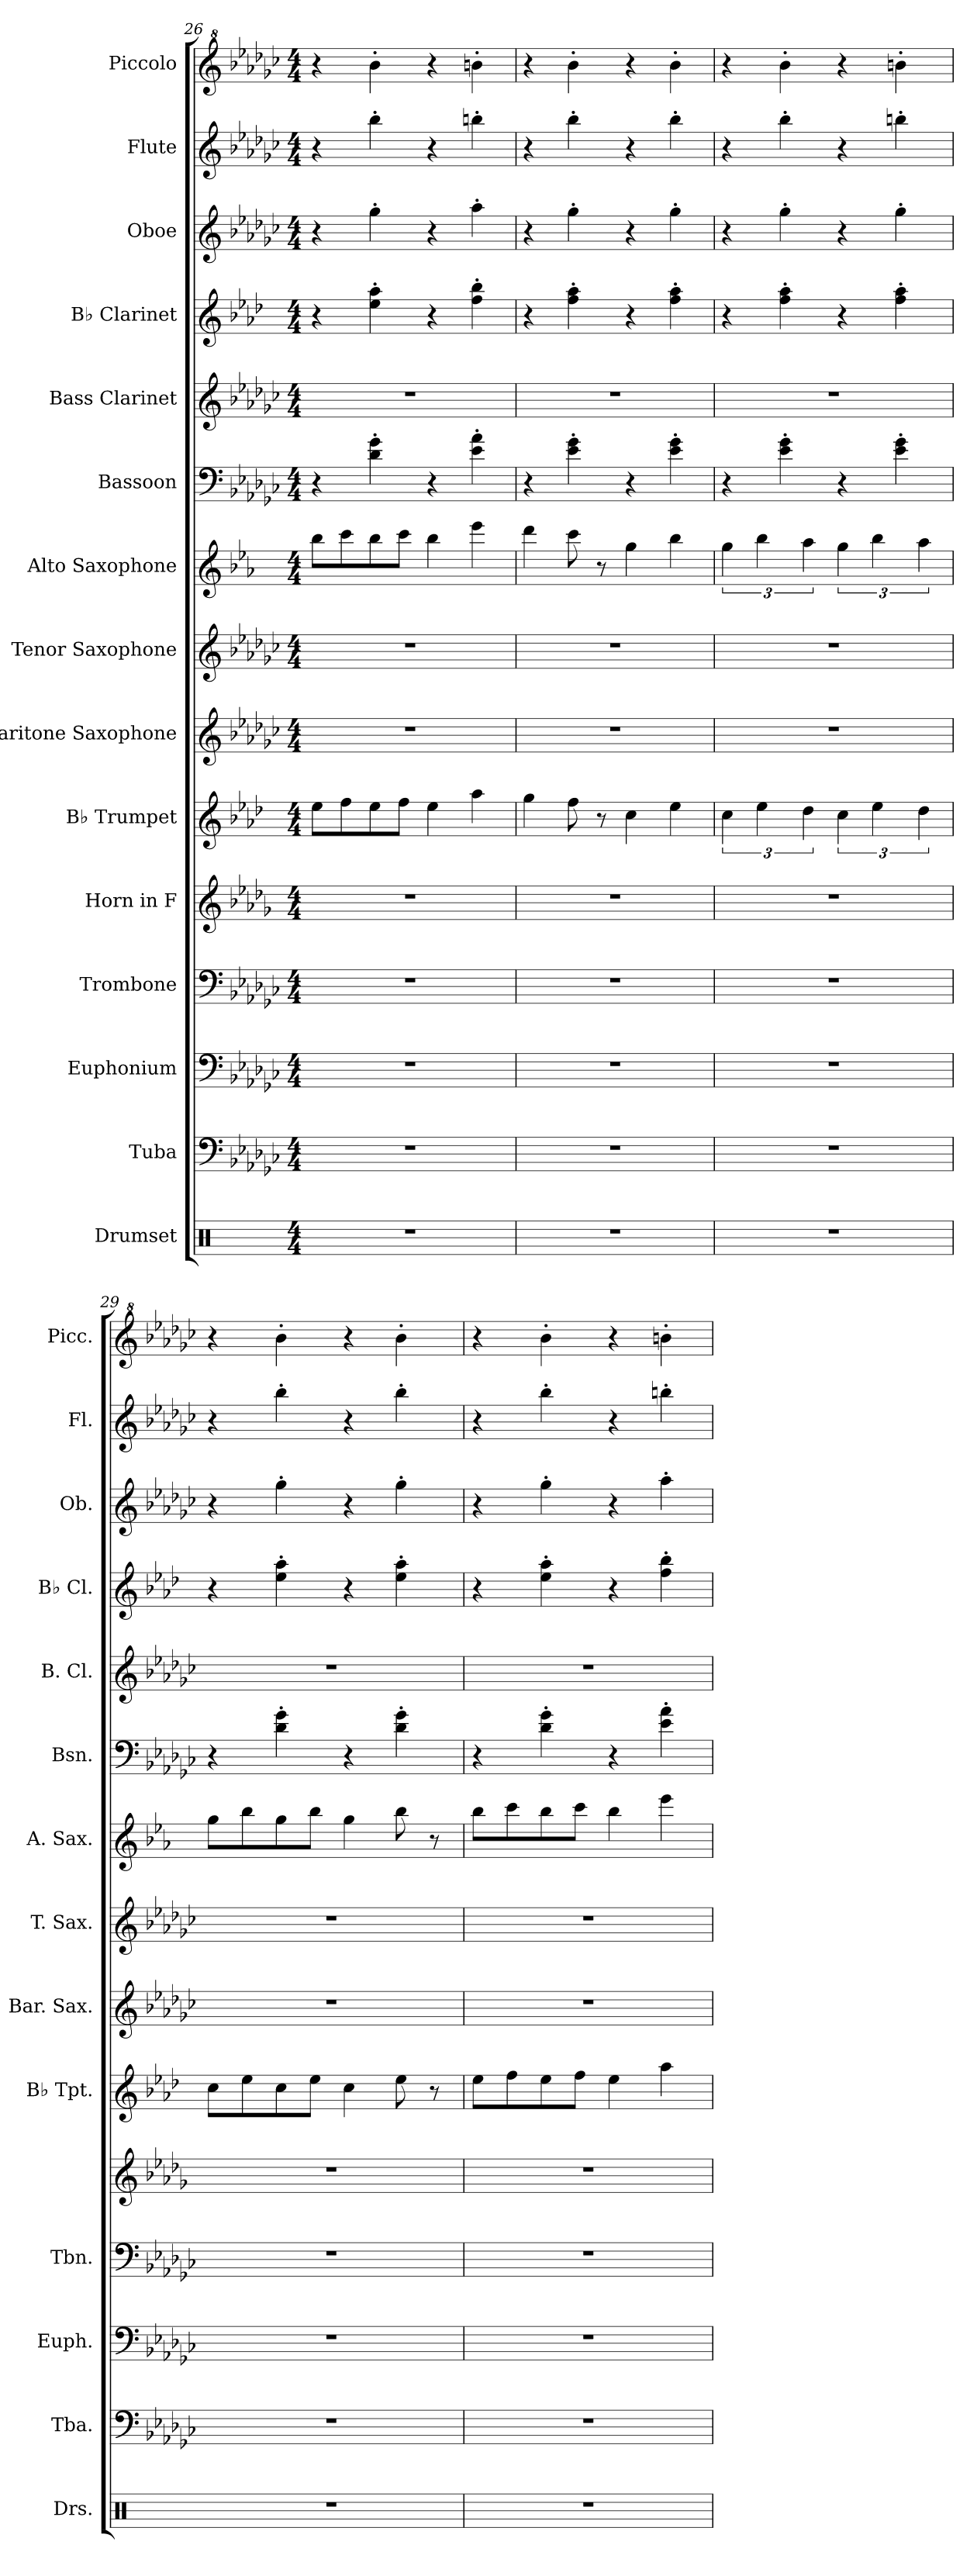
**kern	**kern	**kern	**kern	**kern	**kern	**kern	**kern	**kern	**kern	**kern	**kern	**kern	**kern	**kern
*part15	*part14	*part13	*part12	*part11	*part10	*part9	*part8	*part7	*part6	*part5	*part4	*part3	*part2	*part1
*staff15	*staff14	*staff13	*staff12	*staff11	*staff10	*staff9	*staff8	*staff7	*staff6	*staff5	*staff4	*staff3	*staff2	*staff1
*I"Drumset	*I"Tuba	*I"Euphonium	*I"Trombone	*I"Horn in F	*I"B♭ Trumpet	*I"Baritone Saxophone	*I"Tenor Saxophone	*I"Alto Saxophone	*I"Bassoon	*I"Bass Clarinet	*I"B♭ Clarinet	*I"Oboe	*I"Flute	*I"Piccolo
*I'Drs.	*I'Tba.	*I'Euph.	*I'Tbn.	*	*I'B♭ Tpt.	*I'Bar. Sax.	*I'T. Sax.	*I'A. Sax.	*I'Bsn.	*I'B. Cl.	*I'B♭ Cl.	*I'Ob.	*I'Fl.	*I'Picc.
*clefX	*clefF4	*clefF4	*clefF4	*clefG2	*clefG2	*clefG2	*clefG2	*clefG2	*clefF4	*clefG2	*clefG2	*clefG2	*clefG2	*clefG^2
*	*	*	*	*ITrd4c7	*ITrd1c2	*ITrd12c21	*ITrd8c14	*ITrd5c9	*	*ITrd8c14	*ITrd1c2	*	*	*ITrd-7c-12
*k[]	*k[b-e-a-d-g-c-]	*k[b-e-a-d-g-c-]	*k[b-e-a-d-g-c-]	*k[b-e-a-d-g-c-]	*k[b-e-a-d-g-c-]	*k[b-e-a-d-g-c-]	*k[b-e-a-d-g-c-]	*k[b-e-a-d-g-c-]	*k[b-e-a-d-g-c-]	*k[b-e-a-d-g-c-]	*k[b-e-a-d-g-c-]	*k[b-e-a-d-g-c-]	*k[b-e-a-d-g-c-]	*k[b-e-a-d-g-c-]
*M4/4	*M4/4	*M4/4	*M4/4	*M4/4	*M4/4	*M4/4	*M4/4	*M4/4	*M4/4	*M4/4	*M4/4	*M4/4	*M4/4	*M4/4
=26	=26	=26	=26	=26	=26	=26	=26	=26	=26	=26	=26	=26	=26	=26
1r	1r	1r	1r	1r	8dd-\L	1r	1r	8dd-\L	4r	1r	4r	4r	4r	4r
.	.	.	.	.	8ee-\	.	.	8ee-\	.	.	.	.	.	.
.	.	.	.	.	8dd-\	.	.	8dd-\	4d-\' 4g-\'	.	4dd-\' 4gg-\'	4gg-'\	4bb-'\	4bbb-'\
.	.	.	.	.	8ee-\J	.	.	8ee-\J	.	.	.	.	.	.
.	.	.	.	.	4dd-\	.	.	4dd-\	4r	.	4r	4r	4r	4r
.	.	.	.	.	4gg-\	.	.	4gg-\	4e-\' 4a-\'	.	4ee-\' 4aa-\'	4aa-'\	4bbn'\	4bbbn'\
=27	=27	=27	=27	=27	=27	=27	=27	=27	=27	=27	=27	=27	=27	=27
1r	1r	1r	1r	1r	4ff\	1r	1r	4ff\	4r	1r	4r	4r	4r	4r
.	.	.	.	.	8ee-\	.	.	8ee-\	4e-\' 4g-\'	.	4ee-\' 4gg-\'	4gg-'\	4bb-'\	4bbb-'\
.	.	.	.	.	8r	.	.	8r	.	.	.	.	.	.
.	.	.	.	.	4b-\	.	.	4b-\	4r	.	4r	4r	4r	4r
.	.	.	.	.	4dd-\	.	.	4dd-\	4e-\' 4g-\'	.	4ee-\' 4gg-\'	4gg-'\	4bb-'\	4bbb-'\
!!LO:PB:g=z
=28	=28	=28	=28	=28	=28	=28	=28	=28	=28	=28	=28	=28	=28	=28
1r	1r	1r	1r	1r	6b-\	1r	1r	6b-\	4r	1r	4r	4r	4r	4r
.	.	.	.	.	6dd-\	.	.	6dd-\	.	.	.	.	.	.
.	.	.	.	.	.	.	.	.	4e-\' 4g-\'	.	4ee-\' 4gg-\'	4gg-'\	4bb-'\	4bbb-'\
.	.	.	.	.	6cc-\	.	.	6cc-\	.	.	.	.	.	.
.	.	.	.	.	6b-\	.	.	6b-\	4r	.	4r	4r	4r	4r
.	.	.	.	.	6dd-\	.	.	6dd-\	.	.	.	.	.	.
.	.	.	.	.	.	.	.	.	4e-\' 4g-\'	.	4ee-\' 4gg-\'	4gg-'\	4bbn'\	4bbbn'\
.	.	.	.	.	6cc-\	.	.	6cc-\	.	.	.	.	.	.
=29	=29	=29	=29	=29	=29	=29	=29	=29	=29	=29	=29	=29	=29	=29
1r	1r	1r	1r	1r	8b-\L	1r	1r	8b-\L	4r	1r	4r	4r	4r	4r
.	.	.	.	.	8dd-\	.	.	8dd-\	.	.	.	.	.	.
.	.	.	.	.	8b-\	.	.	8b-\	4d-\' 4g-\'	.	4dd-\' 4gg-\'	4gg-'\	4bb-'\	4bbb-'\
.	.	.	.	.	8dd-\J	.	.	8dd-\J	.	.	.	.	.	.
.	.	.	.	.	4b-\	.	.	4b-\	4r	.	4r	4r	4r	4r
.	.	.	.	.	8dd-\	.	.	8dd-\	4d-\' 4g-\'	.	4dd-\' 4gg-\'	4gg-'\	4bb-'\	4bbb-'\
.	.	.	.	.	8r	.	.	8r	.	.	.	.	.	.
=30	=30	=30	=30	=30	=30	=30	=30	=30	=30	=30	=30	=30	=30	=30
1r	1r	1r	1r	1r	8dd-\L	1r	1r	8dd-\L	4r	1r	4r	4r	4r	4r
.	.	.	.	.	8ee-\	.	.	8ee-\	.	.	.	.	.	.
.	.	.	.	.	8dd-\	.	.	8dd-\	4d-\' 4g-\'	.	4dd-\' 4gg-\'	4gg-'\	4bb-'\	4bbb-'\
.	.	.	.	.	8ee-\J	.	.	8ee-\J	.	.	.	.	.	.
.	.	.	.	.	4dd-\	.	.	4dd-\	4r	.	4r	4r	4r	4r
.	.	.	.	.	4gg-\	.	.	4gg-\	4e-\' 4a-\'	.	4ee-\' 4aa-\'	4aa-'\	4bbn'\	4bbbn'\
=	=	=	=	=	=	=	=	=	=	=	=	=	=	=
*-	*-	*-	*-	*-	*-	*-	*-	*-	*-	*-	*-	*-	*-	*-
